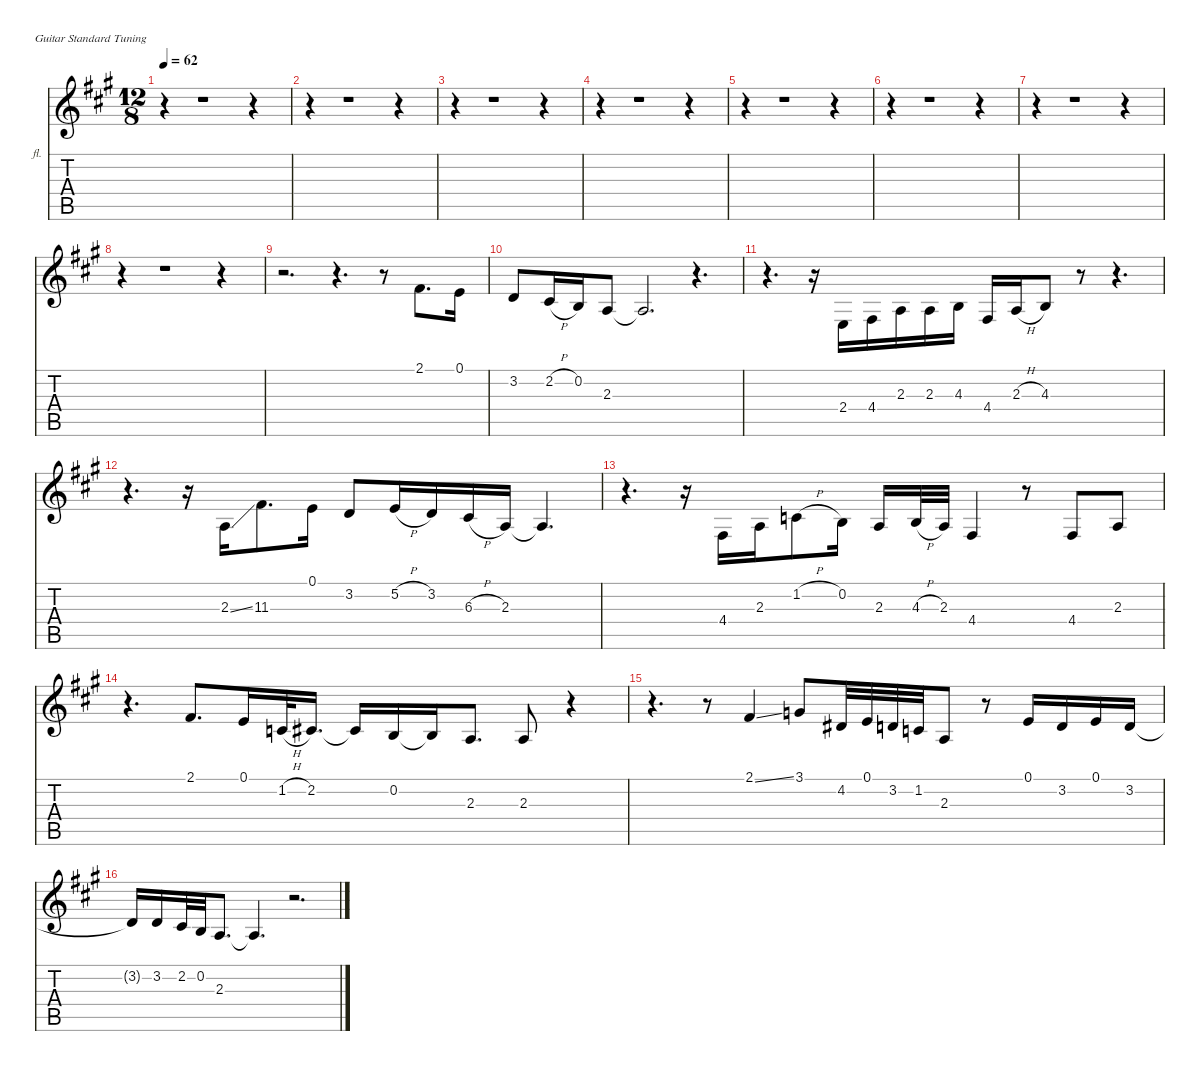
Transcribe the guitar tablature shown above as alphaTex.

\defaultSystemsLayout 4
\hideDynamics
\bracketExtendMode nobrackets
\firstSystemTrackNameOrientation horizontal
\otherSystemsTrackNameOrientation horizontal
\track ("Voice" "fl.") {instrument flute}
\staff {score tabs}
\tuning (E4 B3 G3 D3 A2 E2)
\ts (12 8)
\beaming (8 3 3 3 3)
\tempo 62
\clef g2
\ks a
r.4{dy f instrument flute beam Down} r.1{beam Down} r.4{beam Down} |
r.4{beam Down} r.1{beam Down} r.4{beam Down} |
r.4{beam Down} r.1{beam Down} r.4{beam Down} |
r.4{beam Down} r.1{beam Down} r.4{beam Down} |
r.4{beam Down} r.1{beam Down} r.4{beam Down} |
r.4{beam Down} r.1{beam Down} r.4{beam Down} |
r.4{beam Down} r.1{beam Down} r.4{beam Down} |
r.4{beam Down} r.1{beam Down} r.4{beam Down} |
r.2{d beam Down} r.4{d beam Down} r.8{beam Down} 2.1{acc #}.8{d beam Up} 0.1{acc forcenatural}.16{beam Up} |
3.2{acc forcenatural}.8{beam Up} 2.2{h acc #}.16{beam Up} 0.2{acc forcenatural}.16{beam Up} 2.3{acc forcenatural}.8{beam Up} 2.3{t acc forcenatural}.2{d beam Up} r.4{d beam Up} |
r.4{d beam Down} r.16{beam Down} 2.4{acc forcenatural}.16{beam Up} 4.4{acc #}.16{beam Up} 2.3{acc forcenatural}.16{beam Up} 2.3{acc forcenatural}.16{beam Up} 4.3{acc forcenatural}.16{beam Up} 4.4{acc #}.16{beam Up} 2.3{h acc forcenatural}.16{beam Up} 4.3{acc forcenatural}.8{beam Up} r.8{beam Up} r.4{d beam Up} |
r.4{d beam Down} r.16{beam Down} 2.3{ss acc forcenatural}.16{beam Up} 11.3{acc #}.8{d beam Up} 0.1{acc forcenatural}.16{beam Up} 3.2{acc forcenatural}.8{beam Up} 5.2{h acc forcenatural}.16{beam Up} 3.2{acc forcenatural}.16{beam Up} 6.3{h acc #}.16{beam Up} 2.3{acc forcenatural}.16{beam Up} 2.3{t acc forcenatural}.4{d beam Up} |
r.4{d beam Down} r.16{beam Down} 4.4{acc #}.16{beam Up} 2.3{acc forcenatural}.16{beam Up} 1.2{h acc forcenatural}.8{beam Up} 0.2{acc forcenatural}.16{beam Up} 2.3{acc forcenatural}.16{beam Up} 4.3{h acc forcenatural}.32{beam Up} 2.3{acc forcenatural}.32{beam Up} 4.4{acc #}.4{beam Up} r.8{beam Up} 4.4{acc #}.8{beam Up} 2.3{acc forcenatural}.8{beam Up} |
r.4{d beam Down} 2.1{acc #}.8{d beam Up} 0.1{acc forcenatural}.16{beam Up} 1.2{h acc forcenatural}.32{beam Up} 2.2{acc #}.16{d beam Up} 2.2{t acc #}.16{beam Up} 0.2{acc forcenatural}.16{beam Up} 0.2{t acc forcenatural}.16{beam Up} 2.3{acc forcenatural}.8{d beam Up} 2.3{acc forcenatural}.8{beam Up} r.4{beam Up} |
r.4{d beam Down} r.8{beam Down} 2.1{ss acc #}.4{beam Up} 3.1{acc forcenatural}.8{beam Up} 4.2{acc #}.32{beam Up} 0.1{acc forcenatural}.32{beam Up} 3.2{acc forcenatural}.32{beam Up} 1.2{acc forcenatural}.32{beam Up} 2.3{acc forcenatural}.8{beam Up} r.8{beam Up} 0.1{acc forcenatural}.16{beam Up} 3.2{acc forcenatural}.16{beam Up} 0.1{acc forcenatural}.16{beam Up} 3.2{acc forcenatural}.16{beam Up} |
3.2{t acc forcenatural}.16{beam Up} 3.2{acc forcenatural}.16{beam Up} 2.2{acc #}.32{beam Up} 0.2{acc forcenatural}.32{beam Up} 2.3{acc forcenatural}.8{d beam Up} 2.3{t acc forcenatural}.4{d beam Up} r.2{d beam Up}
